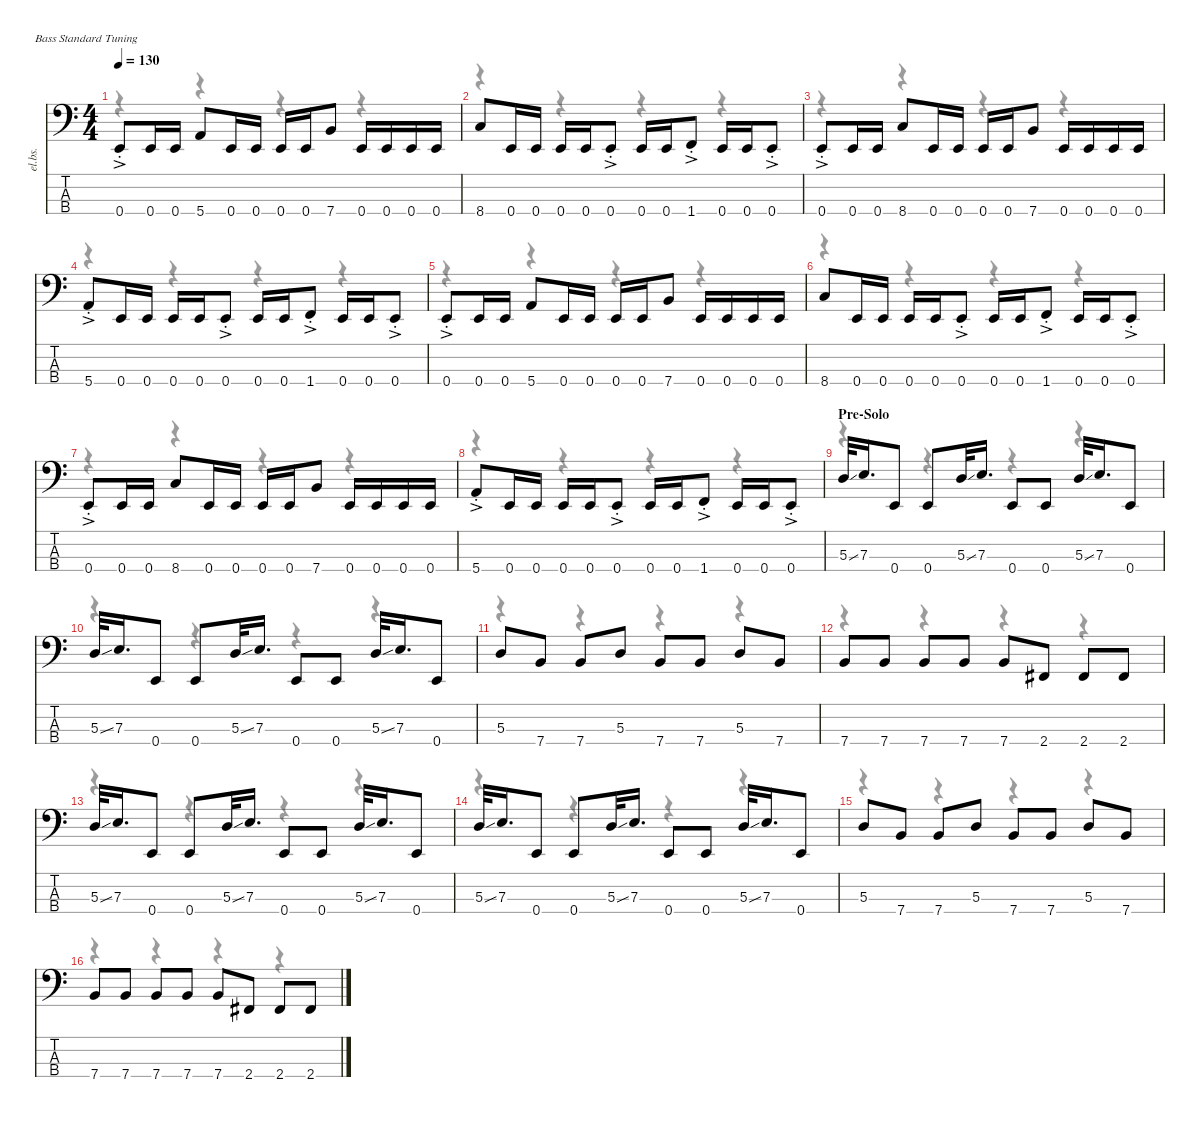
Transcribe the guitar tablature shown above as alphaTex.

\defaultSystemsLayout 4
\hideDynamics
\bracketExtendMode nobrackets
\track ("Cliff Burton - Bass" "el.bs.") {instrument electricbassfinger}
\staff {score tabs}
\tuning (G2 D2 A1 E1)
\voice
\ts (4 4)
\tempo 130
\clef f4
\ks c
0.4{ac st}.8{dy p} 0.4.16{dy f} 0.4.16 5.4.8 0.4.16 0.4.16 0.4.16 0.4.16 7.4.8 0.4.16 0.4.16 0.4.16 0.4.16 |
8.4.8 0.4.16 0.4.16 0.4.16 0.4.16 0.4{ac st}.8{dy p} 0.4.16{dy f} 0.4.16 1.4{ac st}.8{dy p} 0.4.16{dy f} 0.4.16 0.4{ac st}.8{dy p} |
0.4{ac st}.8 0.4.16{dy f} 0.4.16 8.4.8 0.4.16 0.4.16 0.4.16 0.4.16 7.4.8 0.4.16 0.4.16 0.4.16 0.4.16 |
5.4{ac st}.8{dy p} 0.4.16{dy f} 0.4.16 0.4.16 0.4.16 0.4{ac st}.8{dy p} 0.4.16{dy f} 0.4.16 1.4{ac st}.8{dy p} 0.4.16{dy f} 0.4.16 0.4{ac st}.8{dy p} |
0.4{ac st}.8 0.4.16{dy f} 0.4.16 5.4.8 0.4.16 0.4.16 0.4.16 0.4.16 7.4.8 0.4.16 0.4.16 0.4.16 0.4.16 |
8.4.8 0.4.16 0.4.16 0.4.16 0.4.16 0.4{ac st}.8{dy p} 0.4.16{dy f} 0.4.16 1.4{ac st}.8{dy p} 0.4.16{dy f} 0.4.16 0.4{ac st}.8{dy p} |
0.4{ac st}.8 0.4.16{dy f} 0.4.16 8.4.8 0.4.16 0.4.16 0.4.16 0.4.16 7.4.8 0.4.16 0.4.16 0.4.16 0.4.16 |
5.4{ac st}.8{dy p} 0.4.16{dy f} 0.4.16 0.4.16 0.4.16 0.4{ac st}.8{dy p} 0.4.16{dy f} 0.4.16 1.4{ac st}.8{dy p} 0.4.16{dy f} 0.4.16 0.4{ac st}.8{dy p} |
\section ("" "Pre-Solo")
5.3{ss}.32{dy f} 7.3.16{d} 0.4.8 0.4.8 5.3{ss}.32 7.3.16{d} 0.4.8 0.4.8 5.3{ss}.32 7.3.16{d} 0.4.8 |
5.3{ss}.32 7.3.16{d} 0.4.8 0.4.8 5.3{ss}.32 7.3.16{d} 0.4.8 0.4.8 5.3{ss}.32 7.3.16{d} 0.4.8 |
5.3.8 7.4.8 7.4.8 5.3.8 7.4.8 7.4.8 5.3.8 7.4.8 |
7.4.8 7.4.8 7.4.8 7.4.8 7.4.8 2.4{acc #}.8 2.4{acc #}.8 2.4{acc #}.8 |
5.3{ss}.32 7.3.16{d} 0.4.8 0.4.8 5.3{ss}.32 7.3.16{d} 0.4.8 0.4.8 5.3{ss}.32 7.3.16{d} 0.4.8 |
5.3{ss}.32 7.3.16{d} 0.4.8 0.4.8 5.3{ss}.32 7.3.16{d} 0.4.8 0.4.8 5.3{ss}.32 7.3.16{d} 0.4.8 |
5.3.8 7.4.8 7.4.8 5.3.8 7.4.8 7.4.8 5.3.8 7.4.8 |
7.4.8 7.4.8 7.4.8 7.4.8 7.4.8 2.4{acc #}.8 2.4{acc #}.8 2.4{acc #}.8
\voice
\clef f4
\ottava regular
\simile none
\ks c
r.4{dy mf} r.4 r.4 r.4 |
r.4 r.4 r.4 r.4 |
r.4 r.4 r.4 r.4 |
r.4 r.4 r.4 r.4 |
r.4 r.4 r.4 r.4 |
r.4 r.4 r.4 r.4 |
r.4 r.4 r.4 r.4 |
r.4 r.4 r.4 r.4 |
r.4 r.4 r.4 r.4 |
r.4 r.4 r.4 r.4 |
r.4 r.4 r.4 r.4 |
r.4 r.4 r.4 r.4 |
r.4 r.4 r.4 r.4 |
r.4 r.4 r.4 r.4 |
r.4 r.4 r.4 r.4 |
r.4 r.4 r.4 r.4
